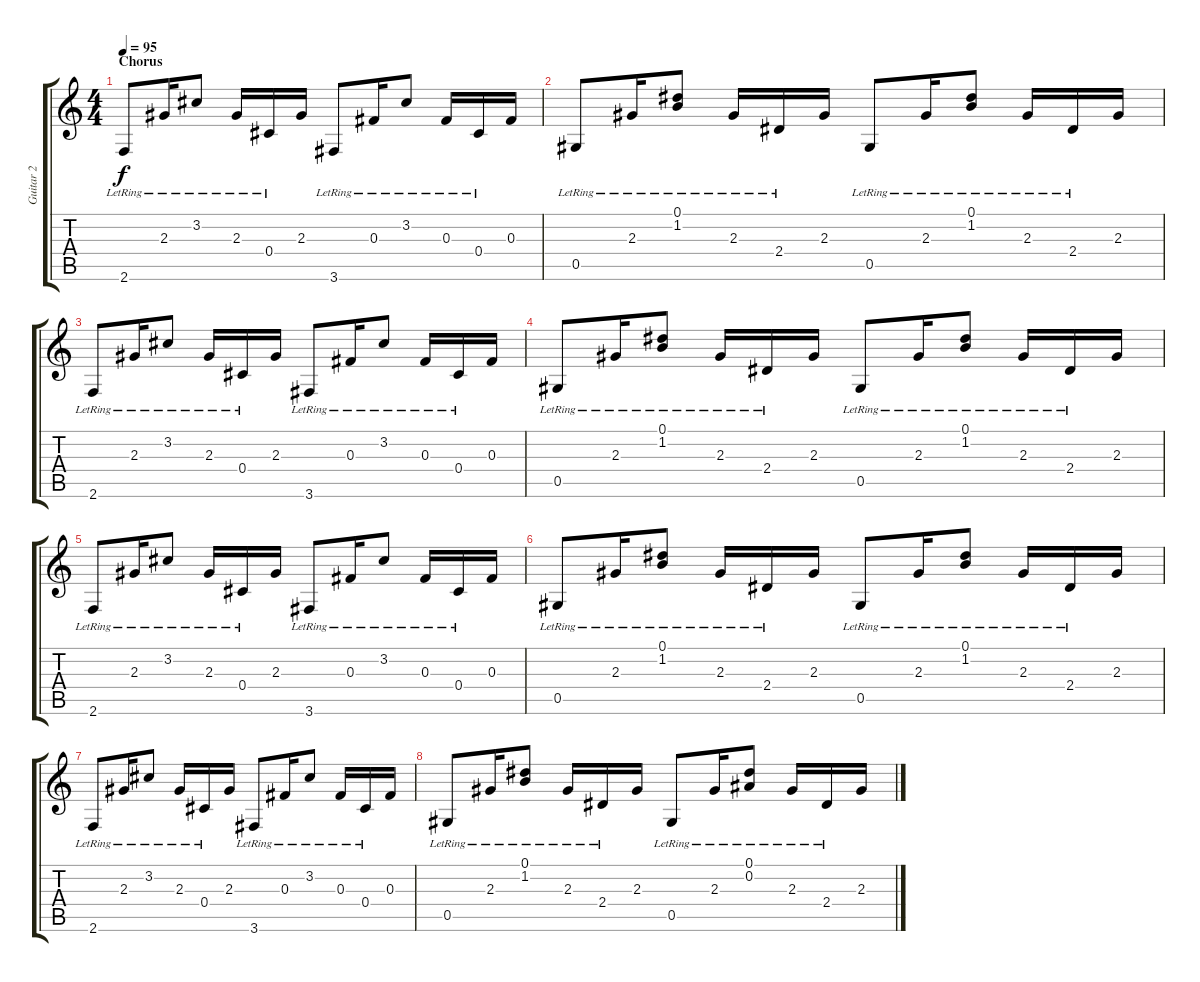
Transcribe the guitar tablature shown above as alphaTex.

\track ("Guitar 2" "Guitar 2") {instrument acousticguitarsteel}
\staff {score tabs}
\tuning (Eb4 Bb3 Gb3 Db3 Ab2 Eb2) {hide}
\ts (4 4)
\section ("" "Chorus")
\tempo 95
\clef g2
\ks c
2.6{lr}.8{dy f volume 13 balance 12} 2.3{lr}.16 3.2{lr}.8 2.3{lr}.16 0.4{lr}.16 2.3.16 3.6{lr}.8 0.3{lr}.16 3.2{lr}.8 0.3{lr}.16 0.4{lr}.16 0.3.16 |
0.5{lr}.8 2.3{lr}.16 (0.1{lr} 1.2{lr}).8 2.3{lr}.16 2.4{lr}.16 2.3.16 0.5{lr}.8 2.3{lr}.16 (0.1{lr} 1.2{lr}).8 2.3{lr}.16 2.4{lr}.16 2.3.16 |
2.6{lr}.8{volume 13 balance 12} 2.3{lr}.16 3.2{lr}.8 2.3{lr}.16 0.4{lr}.16 2.3.16 3.6{lr}.8 0.3{lr}.16 3.2{lr}.8 0.3{lr}.16 0.4{lr}.16 0.3.16 |
0.5{lr}.8 2.3{lr}.16 (0.1{lr} 1.2{lr}).8 2.3{lr}.16 2.4{lr}.16 2.3.16 0.5{lr}.8 2.3{lr}.16 (0.1{lr} 1.2{lr}).8 2.3{lr}.16 2.4{lr}.16 2.3.16 |
2.6{lr}.8{volume 13 balance 12} 2.3{lr}.16 3.2{lr}.8 2.3{lr}.16 0.4{lr}.16 2.3.16 3.6{lr}.8 0.3{lr}.16 3.2{lr}.8 0.3{lr}.16 0.4{lr}.16 0.3.16 |
0.5{lr}.8 2.3{lr}.16 (0.1{lr} 1.2{lr}).8 2.3{lr}.16 2.4{lr}.16 2.3.16 0.5{lr}.8 2.3{lr}.16 (0.1{lr} 1.2{lr}).8 2.3{lr}.16 2.4{lr}.16 2.3.16 |
2.6{lr}.8{volume 13 balance 12} 2.3{lr}.16 3.2{lr}.8 2.3{lr}.16 0.4{lr}.16 2.3.16 3.6{lr}.8 0.3{lr}.16 3.2{lr}.8 0.3{lr}.16 0.4{lr}.16 0.3.16 |
0.5{lr}.8 2.3{lr}.16 (0.1{lr} 1.2{lr}).8 2.3{lr}.16 2.4{lr}.16 2.3.16 0.5{lr}.8 2.3{lr}.16 (0.1{lr} 0.2{lr}).8 2.3{lr}.16 2.4{lr}.16 2.3.16
